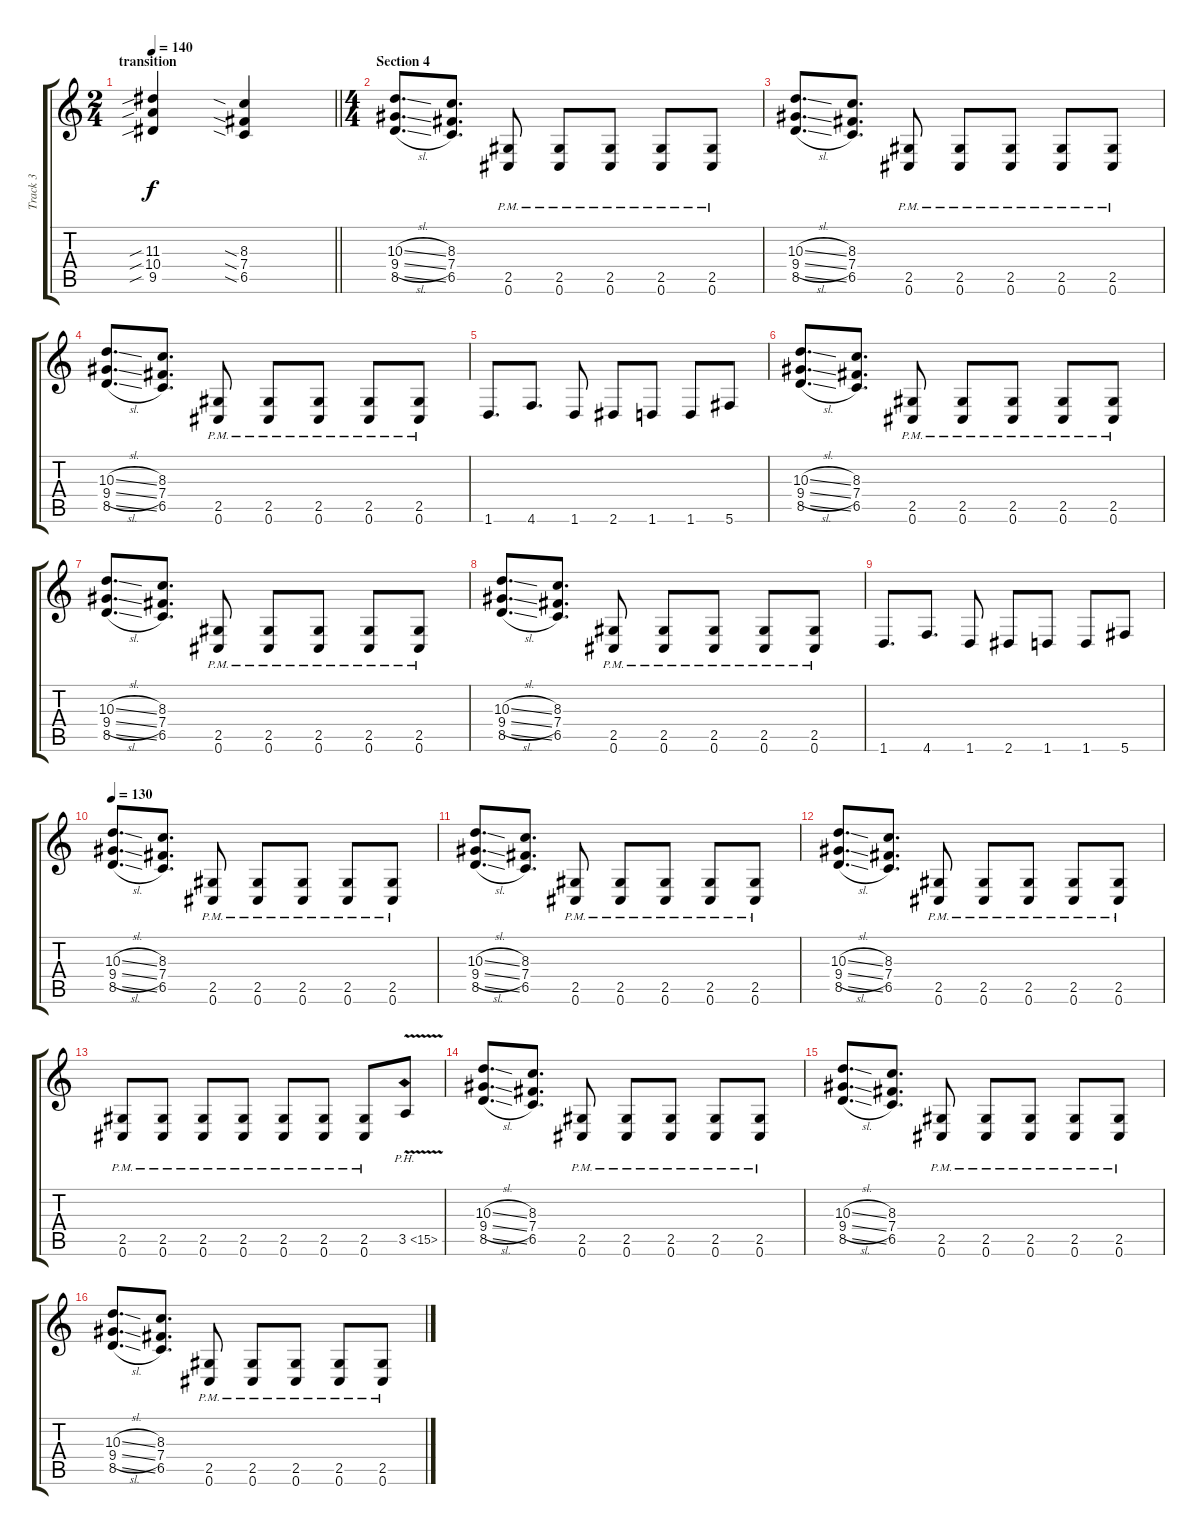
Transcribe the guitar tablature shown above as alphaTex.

\track ("Track 3" "Track 3") {instrument distortionguitar}
\staff {score tabs}
\tuning (Db4 Ab3 E3 B2 Gb2 Db2) {hide}
\ts (2 4)
\section ("" "transition")
\tempo 140
\clef g2
\barLineRight lightlight
\ks c
(11.3{sib} 10.4{sib} 9.5{sib}).4{dy f} (8.3{sia} 7.4{sia} 6.5{sia}).4 |
\ts (4 4)
\section ("" "Section 4")
(10.3{sl} 9.4{sl} 8.5{sl}).8{d} (8.3 7.4 6.5).8{d} (2.5{pm} 0.6{pm}).8 (2.5{pm} 0.6{pm}).8 (2.5{pm} 0.6{pm}).8 (2.5{pm} 0.6{pm}).8 (2.5{pm} 0.6{pm}).8 |
(10.3{sl} 9.4{sl} 8.5{sl}).8{d} (8.3 7.4 6.5).8{d} (2.5{pm} 0.6{pm}).8 (2.5{pm} 0.6{pm}).8 (2.5{pm} 0.6{pm}).8 (2.5{pm} 0.6{pm}).8 (2.5{pm} 0.6{pm}).8 |
(10.3{sl} 9.4{sl} 8.5{sl}).8{d} (8.3 7.4 6.5).8{d} (2.5{pm} 0.6{pm}).8 (2.5{pm} 0.6{pm}).8 (2.5{pm} 0.6{pm}).8 (2.5{pm} 0.6{pm}).8 (2.5{pm} 0.6{pm}).8 |
1.6.8{d} 4.6.8{d} 1.6.8 2.6.8 1.6.8 1.6.8 5.6.8 |
(10.3{sl} 9.4{sl} 8.5{sl}).8{d} (8.3 7.4 6.5).8{d} (2.5{pm} 0.6{pm}).8 (2.5{pm} 0.6{pm}).8 (2.5{pm} 0.6{pm}).8 (2.5{pm} 0.6{pm}).8 (2.5{pm} 0.6{pm}).8 |
(10.3{sl} 9.4{sl} 8.5{sl}).8{d} (8.3 7.4 6.5).8{d} (2.5{pm} 0.6{pm}).8 (2.5{pm} 0.6{pm}).8 (2.5{pm} 0.6{pm}).8 (2.5{pm} 0.6{pm}).8 (2.5{pm} 0.6{pm}).8 |
(10.3{sl} 9.4{sl} 8.5{sl}).8{d} (8.3 7.4 6.5).8{d} (2.5{pm} 0.6{pm}).8 (2.5{pm} 0.6{pm}).8 (2.5{pm} 0.6{pm}).8 (2.5{pm} 0.6{pm}).8 (2.5{pm} 0.6{pm}).8 |
1.6.8{d} 4.6.8{d} 1.6.8 2.6.8 1.6.8 1.6.8 5.6.8 |
\tempo 130
(10.3{sl} 9.4{sl} 8.5{sl}).8{d} (8.3 7.4 6.5).8{d} (2.5{pm} 0.6{pm}).8 (2.5{pm} 0.6{pm}).8 (2.5{pm} 0.6{pm}).8 (2.5{pm} 0.6{pm}).8 (2.5{pm} 0.6{pm}).8 |
(10.3{sl} 9.4{sl} 8.5{sl}).8{d} (8.3 7.4 6.5).8{d} (2.5{pm} 0.6{pm}).8 (2.5{pm} 0.6{pm}).8 (2.5{pm} 0.6{pm}).8 (2.5{pm} 0.6{pm}).8 (2.5{pm} 0.6{pm}).8 |
(10.3{sl} 9.4{sl} 8.5{sl}).8{d} (8.3 7.4 6.5).8{d} (2.5{pm} 0.6{pm}).8 (2.5{pm} 0.6{pm}).8 (2.5{pm} 0.6{pm}).8 (2.5{pm} 0.6{pm}).8 (2.5{pm} 0.6{pm}).8 |
(2.5{pm} 0.6{pm}).8 (2.5{pm} 0.6{pm}).8 (2.5{pm} 0.6{pm}).8 (2.5{pm} 0.6{pm}).8 (2.5{pm} 0.6{pm}).8 (2.5{pm} 0.6{pm}).8 (2.5{pm} 0.6{pm}).8 3.5{ph 12 v}.8 |
(10.3{sl} 9.4{sl} 8.5{sl}).8{d} (8.3 7.4 6.5).8{d} (2.5{pm} 0.6{pm}).8 (2.5{pm} 0.6{pm}).8 (2.5{pm} 0.6{pm}).8 (2.5{pm} 0.6{pm}).8 (2.5{pm} 0.6{pm}).8 |
(10.3{sl} 9.4{sl} 8.5{sl}).8{d} (8.3 7.4 6.5).8{d} (2.5{pm} 0.6{pm}).8 (2.5{pm} 0.6{pm}).8 (2.5{pm} 0.6{pm}).8 (2.5{pm} 0.6{pm}).8 (2.5{pm} 0.6{pm}).8 |
(10.3{sl} 9.4{sl} 8.5{sl}).8{d} (8.3 7.4 6.5).8{d} (2.5{pm} 0.6{pm}).8 (2.5{pm} 0.6{pm}).8 (2.5{pm} 0.6{pm}).8 (2.5{pm} 0.6{pm}).8 (2.5{pm} 0.6{pm}).8
